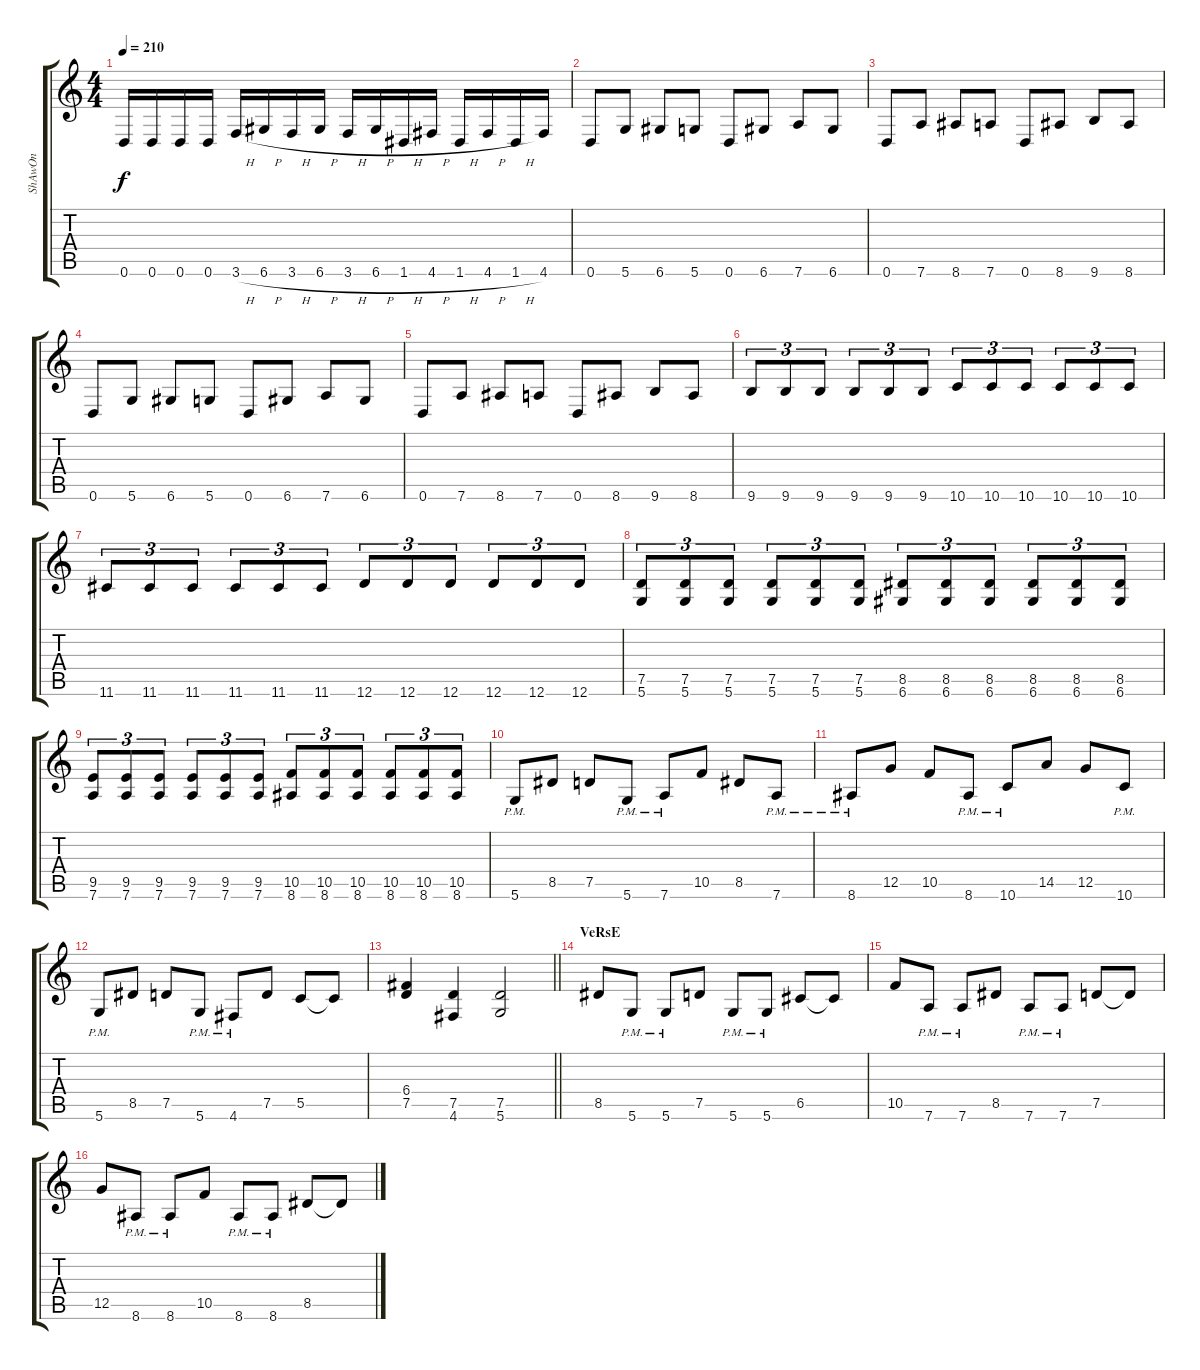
\track ("ShAwOn" "ShAwOn") {instrument overdrivenguitar}
\staff {score tabs}
\tuning (D4 A3 F3 C3 G2 D2) {hide}
\ts (4 4)
\tempo 210
\clef g2
\ks c
0.6.16{dy f} 0.6.16 0.6.16 0.6.16 3.6{h}.16 6.6{h}.16 3.6{h}.16 6.6{h}.16 3.6{h}.16 6.6{h}.16 1.6{h}.16 4.6{h}.16 1.6{h}.16 4.6{h}.16 1.6{h}.16 4.6.16 |
0.6.8 5.6.8 6.6.8 5.6.8 0.6.8 6.6.8 7.6.8 6.6.8 |
0.6.8 7.6.8 8.6.8 7.6.8 0.6.8 8.6.8 9.6.8 8.6.8 |
0.6.8 5.6.8 6.6.8 5.6.8 0.6.8 6.6.8 7.6.8 6.6.8 |
0.6.8 7.6.8 8.6.8 7.6.8 0.6.8 8.6.8 9.6.8 8.6.8 |
9.6.8{tu (3 2)} 9.6.8{tu (3 2)} 9.6.8{tu (3 2)} 9.6.8{tu (3 2)} 9.6.8{tu (3 2)} 9.6.8{tu (3 2)} 10.6.8{tu (3 2)} 10.6.8{tu (3 2)} 10.6.8{tu (3 2)} 10.6.8{tu (3 2)} 10.6.8{tu (3 2)} 10.6.8{tu (3 2)} |
11.6.8{tu (3 2)} 11.6.8{tu (3 2)} 11.6.8{tu (3 2)} 11.6.8{tu (3 2)} 11.6.8{tu (3 2)} 11.6.8{tu (3 2)} 12.6.8{tu (3 2)} 12.6.8{tu (3 2)} 12.6.8{tu (3 2)} 12.6.8{tu (3 2)} 12.6.8{tu (3 2)} 12.6.8{tu (3 2)} |
(7.5 5.6).8{tu (3 2)} (7.5 5.6).8{tu (3 2)} (7.5 5.6).8{tu (3 2)} (7.5 5.6).8{tu (3 2)} (7.5 5.6).8{tu (3 2)} (7.5 5.6).8{tu (3 2)} (8.5 6.6).8{tu (3 2)} (8.5 6.6).8{tu (3 2)} (8.5 6.6).8{tu (3 2)} (8.5 6.6).8{tu (3 2)} (8.5 6.6).8{tu (3 2)} (8.5 6.6).8{tu (3 2)} |
(9.5 7.6).8{tu (3 2)} (9.5 7.6).8{tu (3 2)} (9.5 7.6).8{tu (3 2)} (9.5 7.6).8{tu (3 2)} (9.5 7.6).8{tu (3 2)} (9.5 7.6).8{tu (3 2)} (10.5 8.6).8{tu (3 2)} (10.5 8.6).8{tu (3 2)} (10.5 8.6).8{tu (3 2)} (10.5 8.6).8{tu (3 2)} (10.5 8.6).8{tu (3 2)} (10.5 8.6).8{tu (3 2)} |
5.6{pm}.8 8.5.8 7.5.8 5.6{pm}.8 7.6{pm}.8 10.5.8 8.5.8 7.6{pm}.8 |
8.6{pm}.8 12.5.8 10.5.8 8.6{pm}.8 10.6{pm}.8 14.5.8 12.5.8 10.6{pm}.8 |
5.6{pm}.8 8.5.8 7.5.8 5.6{pm}.8 4.6{pm}.8 7.5.8 5.5.8 5.5{t}.8 |
\barLineRight lightlight
(6.4 7.5).4 (7.5 4.6).4 (7.5 5.6).2 |
\section ("" "VeRsE")
8.5.8 5.6{pm}.8 5.6{pm}.8 7.5.8 5.6{pm}.8 5.6{pm}.8 6.5.8 6.5{t}.8 |
10.5.8 7.6{pm}.8 7.6{pm}.8 8.5.8 7.6{pm}.8 7.6{pm}.8 7.5.8 7.5{t}.8 |
12.5.8 8.6{pm}.8 8.6{pm}.8 10.5.8 8.6{pm}.8 8.6{pm}.8 8.5.8 8.5{t}.8
